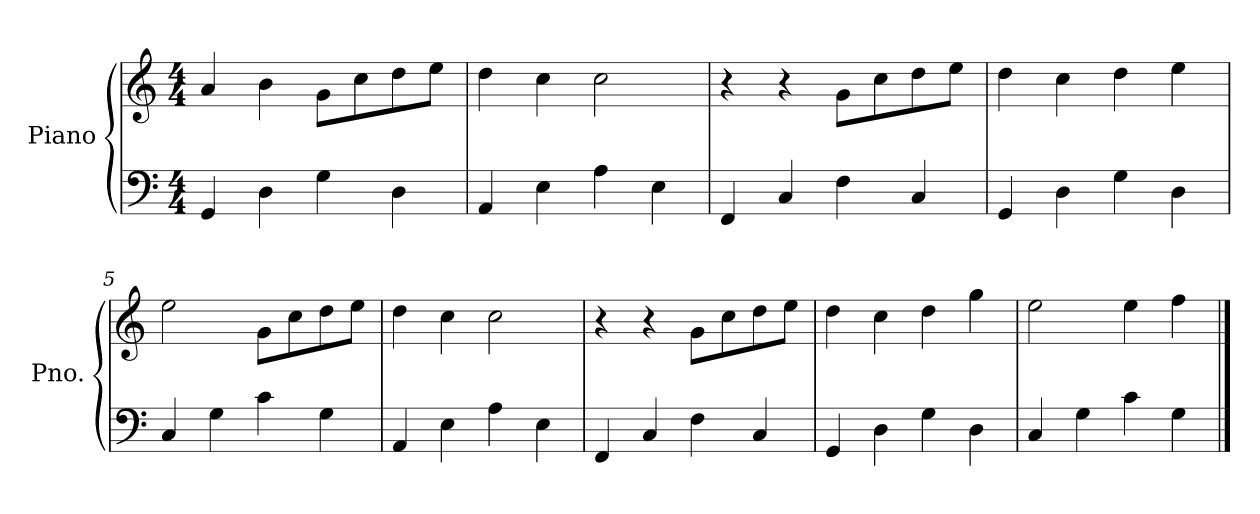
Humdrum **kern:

**kern	**kern
*part1	*part1
*staff2	*staff1
*I"Piano	*
*I'Pno.	*
*clefF4	*clefG2
*k[]	*k[]
*M4/4	*M4/4
=1	=1
4GG</	4a/
4D<\	4b\
4G<\	8g\L
.	8cc\
4D<\	8dd\
.	8ee\J
=2	=2
4AA/	4dd\
4E\	4cc\
4A\	2cc\
4E\	.
=3	=3
4FF/	4r
4C/	4r
4F\	8g\L
.	8cc\
4C/	8dd\
.	8ee\J
=4	=4
4GG/	4dd\
4D\	4cc\
4G\	4dd\
4D\	4ee\
=5	=5
4C/	2ee\
4G\	.
4c\	8g\L
.	8cc\
4G\	8dd\
.	8ee\J
=6	=6
4AA/	4dd\
4E\	4cc\
4A\	2cc\
4E\	.
=7	=7
4FF/	4r
4C/	4r
4F\	8g\L
.	8cc\
4C/	8dd\
.	8ee\J
!!LO:LB:g=z
=8	=8
4GG/	4dd\
4D\	4cc\
4G\	4dd\
4D\	4gg\
=9	=9
4C/	2ee\
4G\	.
4c\	4ee\
4G\	4ff\
==	==
*-	*-
